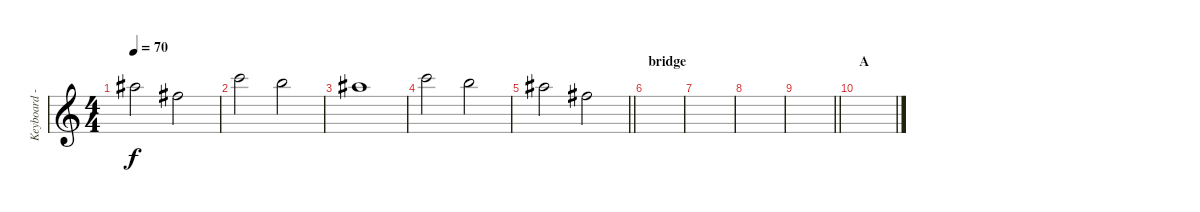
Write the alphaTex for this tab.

\track ("Keyboard - Lead D" "Keyboard -") {instrument lead2sawtooth}
\staff {score}
\tuning (E4 B3 G3 D3 A2 E2) {hide}
\ts (4 4)
\tempo 70
\clef g2
\ks c
18.1.2{dy f} 14.1.2 |
20.1.2 19.1.2 |
18.1{be (custom 0 0 15 0 45 2 60 2)}.1 |
20.1.2 19.1.2 |
\barLineRight lightlight
18.1.2 14.1.2 |
\section ("" "bridge")
|
|
|
\barLineRight lightlight
|
\section ("" "A")
